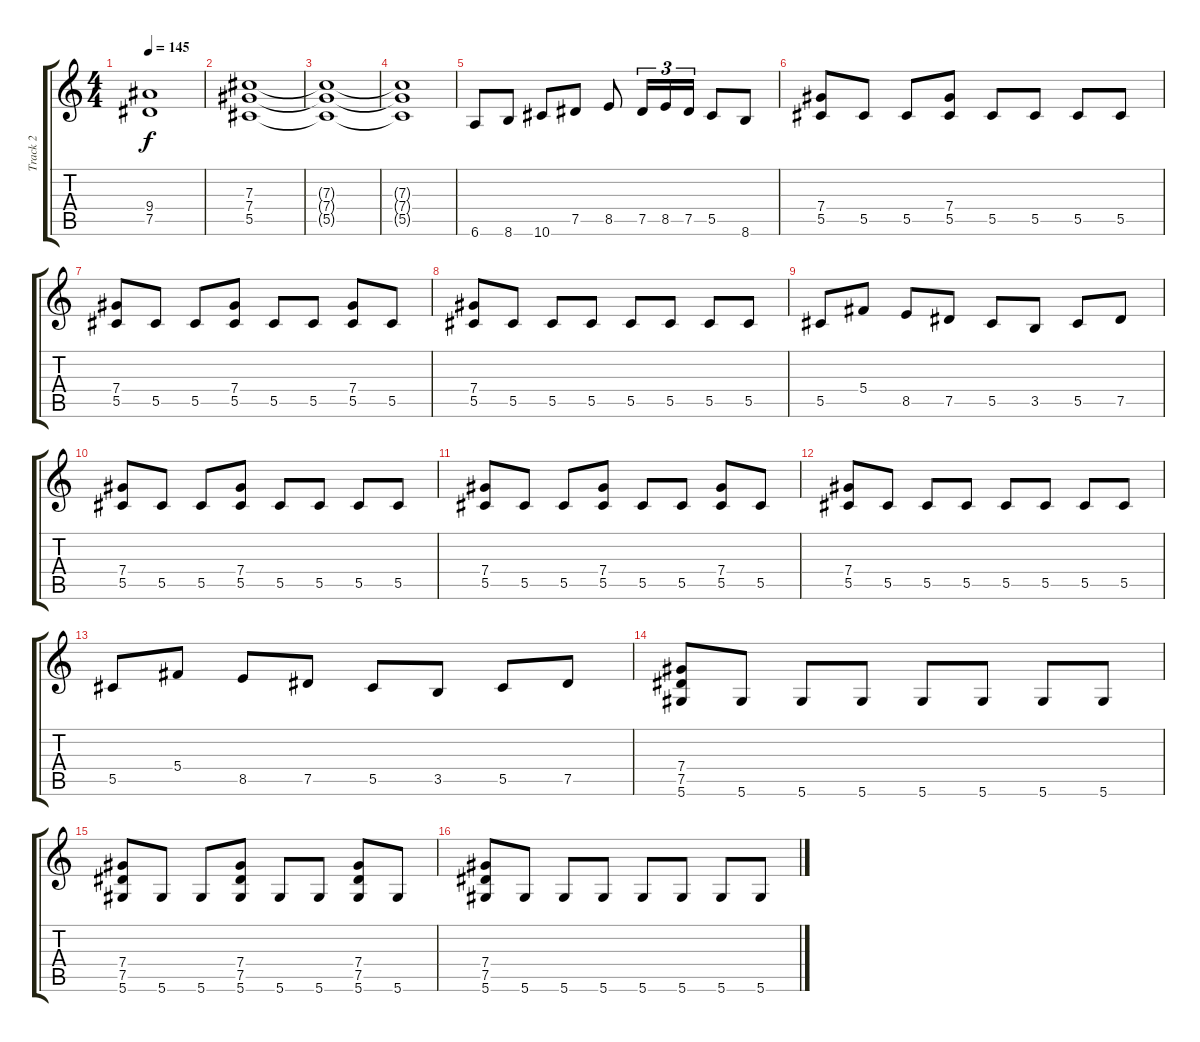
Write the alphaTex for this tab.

\track ("Track 2" "Track 2") {instrument distortionguitar}
\staff {score tabs}
\tuning (Eb4 Bb3 Gb3 Db3 Ab2 Eb2) {hide}
\ts (4 4)
\tempo 145
\clef g2
\ks c
(9.4 7.5).1{dy f} |
(7.3 7.4 5.5).1 |
(7.3{t} 7.4{t} 5.5{t}).1 |
(7.3{t} 7.4{t} 5.5{t}).1 |
6.6.8 8.6.8 10.6.8 7.5.8 8.5.8 7.5.16{tu (3 2)} 8.5.16{tu (3 2)} 7.5.16{tu (3 2)} 5.5.8 8.6.8 |
(7.4 5.5).8 5.5.8 5.5.8 (7.4 5.5).8 5.5.8 5.5.8 5.5.8 5.5.8 |
(7.4 5.5).8 5.5.8 5.5.8 (7.4 5.5).8 5.5.8 5.5.8 (7.4 5.5).8 5.5.8 |
(7.4 5.5).8 5.5.8 5.5.8 5.5.8 5.5.8 5.5.8 5.5.8 5.5.8 |
5.5.8 5.4.8 8.5.8 7.5.8 5.5.8 3.5.8 5.5.8 7.5.8 |
(7.4 5.5).8 5.5.8 5.5.8 (7.4 5.5).8 5.5.8 5.5.8 5.5.8 5.5.8 |
(7.4 5.5).8 5.5.8 5.5.8 (7.4 5.5).8 5.5.8 5.5.8 (7.4 5.5).8 5.5.8 |
(7.4 5.5).8 5.5.8 5.5.8 5.5.8 5.5.8 5.5.8 5.5.8 5.5.8 |
5.5.8 5.4.8 8.5.8 7.5.8 5.5.8 3.5.8 5.5.8 7.5.8 |
(7.4 7.5 5.6).8 5.6.8 5.6.8 5.6.8 5.6.8 5.6.8 5.6.8 5.6.8 |
(7.4 7.5 5.6).8 5.6.8 5.6.8 (7.4 7.5 5.6).8 5.6.8 5.6.8 (7.4 7.5 5.6).8 5.6.8 |
(7.4 7.5 5.6).8 5.6.8 5.6.8 5.6.8 5.6.8 5.6.8 5.6.8 5.6.8
